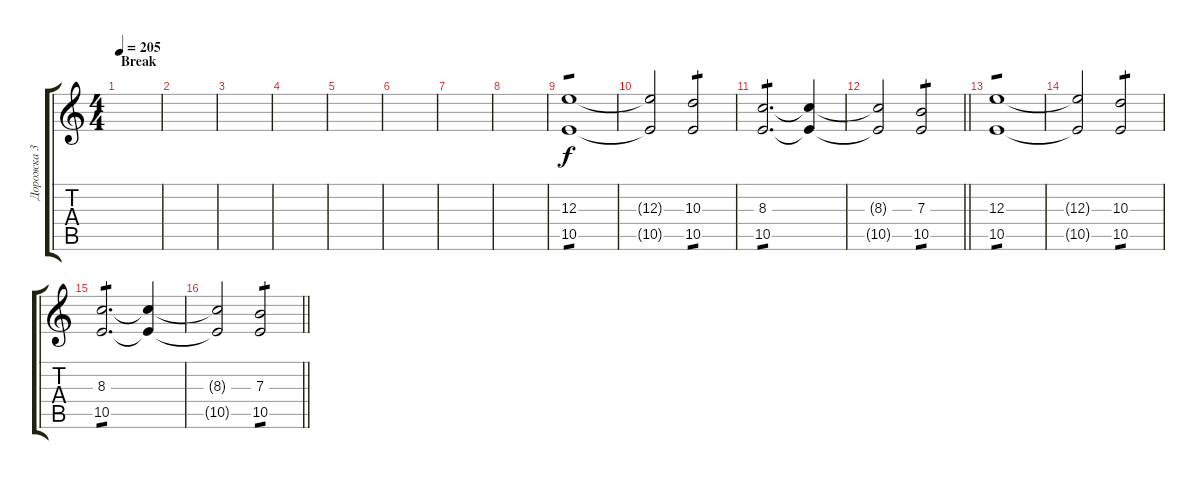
\track ("Дорожка 3" "Дорожка 3") {instrument distortionguitar}
\staff {score tabs}
\tuning (Db4 Ab3 E3 B2 Gb2 B1) {hide}
\ts (4 4)
\section ("" "Break")
\tempo 205
\clef g2
\ks c
|
|
|
|
|
|
|
|
(12.3 10.5).1{tp 1} |
(12.3{t} 10.5{t}).2 (10.3 10.5).2{tp 1} |
(8.3 10.5).2{d tp 1} (8.3{t} 10.5{t}).4 |
\barLineRight lightlight
(8.3{t} 10.5{t}).2 (7.3 10.5).2{tp 1} |
(12.3 10.5).1{tp 1} |
(12.3{t} 10.5{t}).2 (10.3 10.5).2{tp 1} |
(8.3 10.5).2{d tp 1} (8.3{t} 10.5{t}).4 |
\barLineRight lightlight
(8.3{t} 10.5{t}).2 (7.3 10.5).2{tp 1}
